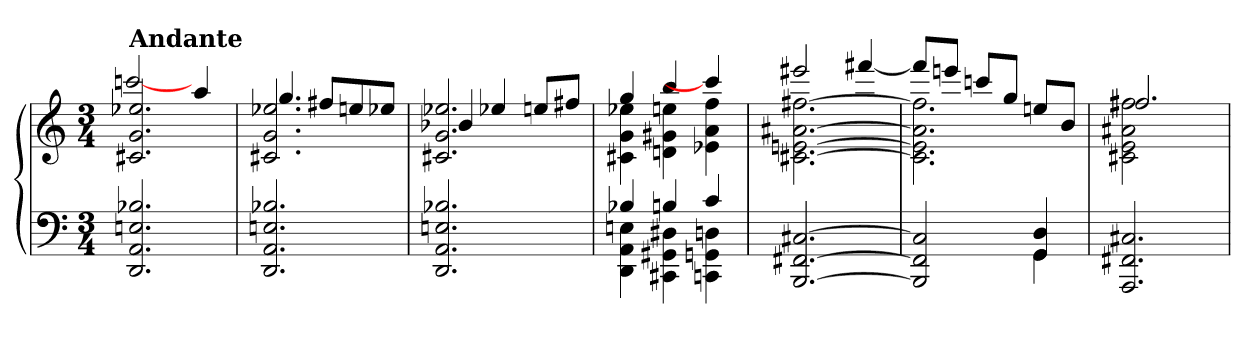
**kern	**kern	**dynam
*part1	*part1	*part1
*staff2	*staff1	*staff1/2
*clefF4	*clefG2	*
*k[]	*k[]	*
*C:	*C:	*
*M3/4	*M3/4	*
=1	=1	=1
*^	*^	*
!	!	!LO:TX:B:t=Andante	!	!
2.DDi/ 2.AAi/ 2.Eni/ 2.B-Xi/	2.ryy	2.c#Xi/ 2.gi/ 2.ee-Xi/	[2cccni/	M.M. = 80
.	.	.	4aai/	.
=2	=2	=2	=2	=2
2.DDi/ 2.AAi/ 2.Eni/ 2.B-Xi/	2.ryy	2.c#Xi/ 2.gi/ 2.ee-Xi/	4.ggi/	.
.	.	.	8ff#Xi/L	.
.	.	.	8eeni/	.
.	.	.	8ee-Xi/J	.
=3	=3	=3	=3	=3
2.DDi/ 2.AAi/ 2.Eni/ 2.B-Xi/	2.ryy	2.c#Xi/ 2.gi/ 2.ee-Xi/	4b-Xi/	.
.	.	.	4ee-Xi/	.
.	.	.	8eeni/L	.
.	.	.	8ff#Xi/J	.
=4	=4	=4	=4	=4
*	*^	*	*	*
4DDi\ 4AAi\ 4Eni\	2.ryy	4B-Xi/	4c#Xi\ 4gi\ 4ee-Xi\	4ggi/	.
4CC#Xi\ 4GG#Xi\ 4D#Xi\	.	4Bni/	4dni\ 4g#Xi\ 4eeni\	4bbi/	.
4CCni\ 4GGni\ 4Dni\	.	4ci/	4e-Xi\ 4ai\ 4ffi\	4cccni/]	.
*	*v	*v	*	*	*
=5	=5	=5	=5	=5
[2.BBBi/ [2.FF#Xi/ [2.C#Xi/	2.ryy	[2.c#Xi\ [2.eni\ [2.a#Xi\ [2.ff#Xi\	2eee#Xi/	.
.	.	.	[4fff#Xi/	.
=6	=6	=6	=6	=6
*	*^	*	*	*
2BBBi]/ 2FF#i]/ 2C#i]/	2.ryy	2ryy	2.c#i]\ 2.ei]\ 2.a#i]\ 2.ff#i]\	8fff#i/L]	.
.	.	.	.	8eeeni/J	.
.	.	.	.	8cccni/L	.
.	.	.	.	8ggi/J	.
4GGi/ 4Di/	.	4GGi\	.	8eeni/L	.
.	.	.	.	8bi/J	.
*	*v	*v	*	*	*
=7	=7	=7	=7	=7
2.AAAi/ 2.FF#Xi/ 2.C#Xi/	2.ryy	2c#Xi\ 2ei\ 2a#Xi\ 2ff#Xi\	2.ff#i/	.
.	.	4ryy	.	.
*v	*v	*	*	*
*	*v	*v	*
=	=	=
*-	*-	*-
